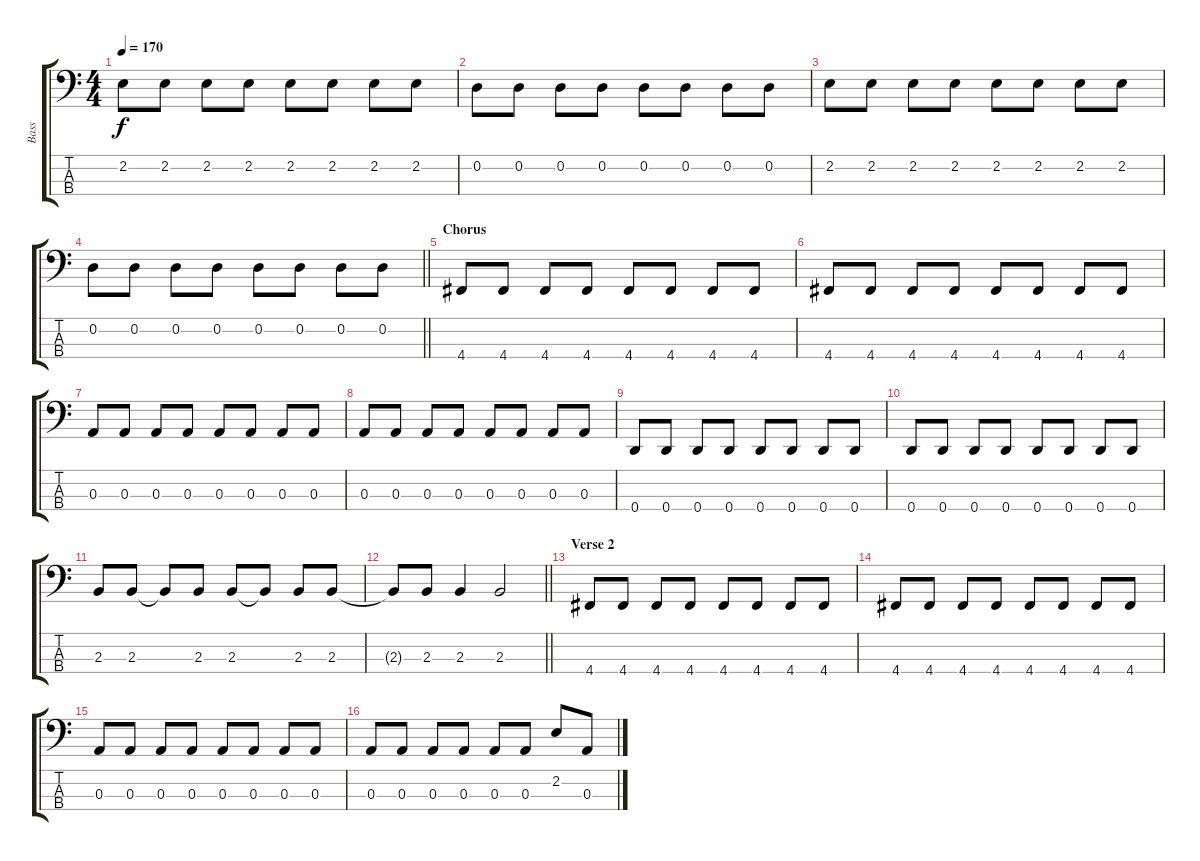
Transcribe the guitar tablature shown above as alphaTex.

\track ("Bass" "Bass") {instrument slapbass2}
\staff {score tabs}
\tuning (G2 D2 A1 D1) {hide}
\ts (4 4)
\tempo 170
\clef f4
\ks c
2.2.8{dy f} 2.2.8 2.2.8 2.2.8 2.2.8 2.2.8 2.2.8 2.2.8 |
0.2.8 0.2.8 0.2.8 0.2.8 0.2.8 0.2.8 0.2.8 0.2.8 |
2.2.8 2.2.8 2.2.8 2.2.8 2.2.8 2.2.8 2.2.8 2.2.8 |
\barLineRight lightlight
0.2.8 0.2.8 0.2.8 0.2.8 0.2.8 0.2.8 0.2.8 0.2.8 |
\section ("" "Chorus")
4.4.8 4.4.8 4.4.8 4.4.8 4.4.8 4.4.8 4.4.8 4.4.8 |
4.4.8 4.4.8 4.4.8 4.4.8 4.4.8 4.4.8 4.4.8 4.4.8 |
0.3.8 0.3.8 0.3.8 0.3.8 0.3.8 0.3.8 0.3.8 0.3.8 |
0.3.8 0.3.8 0.3.8 0.3.8 0.3.8 0.3.8 0.3.8 0.3.8 |
0.4.8 0.4.8 0.4.8 0.4.8 0.4.8 0.4.8 0.4.8 0.4.8 |
0.4.8 0.4.8 0.4.8 0.4.8 0.4.8 0.4.8 0.4.8 0.4.8 |
2.3.8 2.3.8 2.3{t}.8 2.3.8 2.3.8 2.3{t}.8 2.3.8 2.3.8 |
\barLineRight lightlight
2.3{t}.8 2.3.8 2.3.4 2.3.2 |
\section ("" "Verse 2")
4.4.8 4.4.8 4.4.8 4.4.8 4.4.8 4.4.8 4.4.8 4.4.8 |
4.4.8 4.4.8 4.4.8 4.4.8 4.4.8 4.4.8 4.4.8 4.4.8 |
0.3.8 0.3.8 0.3.8 0.3.8 0.3.8 0.3.8 0.3.8 0.3.8 |
0.3.8 0.3.8 0.3.8 0.3.8 0.3.8 0.3.8 2.2.8 0.3.8
